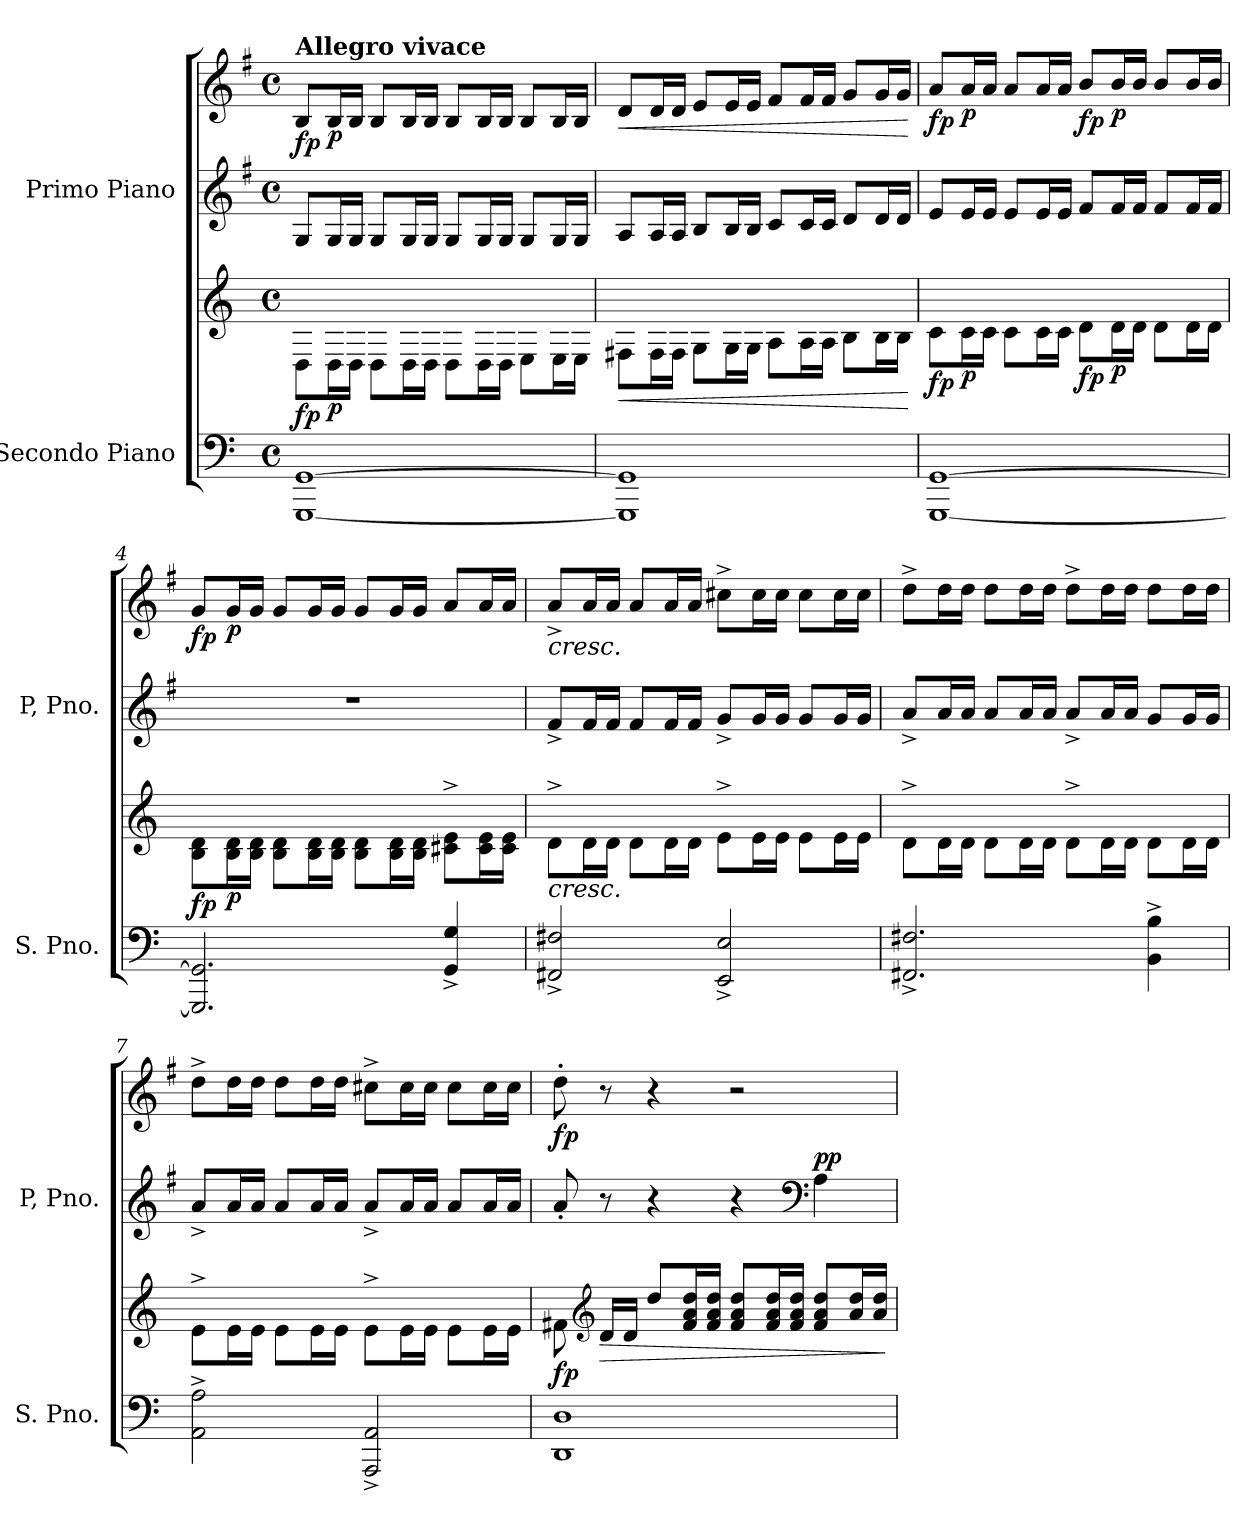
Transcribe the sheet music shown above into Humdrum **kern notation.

**kern	**kern	**dynam	**kern	**kern	**dynam
*part2	*part2	*part2	*part1	*part1	*part1
*staff4	*staff3	*staff3/4	*staff2	*staff1	*staff1/2
*I"Secondo Piano	*	*	*I"Primo Piano	*	*
*I'S. Pno.	*	*	*I'P, Pno.	*	*
*clefF4	*clefG2	*	*clefG2	*clefG2	*
*k[]	*k[]	*	*k[f#]	*k[f#]	*
*M4/4	*M4/4	*	*M4/4	*M4/4	*
*met(c)	*met(c)	*	*met(c)	*met(c)	*
=1	=1	=1	=1	=1	=1
!	!	!	!	!LO:TX:a:B:t=Allegro vivace	!
!	!	!LO:DY:b	!	!	!LO:DY:b
[1GGG [1GG	8D\L	fp	8G/L	8B/L	fp
!	!	!LO:DY:b	!	!	!LO:DY:b
.	16D\L	p	16G/L	16B/L	p
.	16D\JJ	.	16G/JJ	16B/JJ	.
.	8D\L	.	8G/L	8B/L	.
.	16D\L	.	16G/L	16B/L	.
.	16D\JJ	.	16G/JJ	16B/JJ	.
.	8D\L	.	8G/L	8B/L	.
.	16D\L	.	16G/L	16B/L	.
.	16D\JJ	.	16G/JJ	16B/JJ	.
.	8E\L	.	8G/L	8B/L	.
.	16E\L	.	16G/L	16B/L	.
.	16E\JJ	.	16G/JJ	16B/JJ	.
=2	=2	=2	=2	=2	=2
!	!	!LO:HP:b	!	!	!LO:HP:b
1GGG] 1GG]	8F#X\L	<	8A/L	8d/L	<
.	16F#\L	.	16A/L	16d/L	.
.	16F#\JJ	.	16A/JJ	16d/JJ	.
.	8G\L	.	8B/L	8e/L	.
.	16G\L	.	16B/L	16e/L	.
.	16G\JJ	.	16B/JJ	16e/JJ	.
.	8A\L	.	8c/L	8f#/L	.
.	16A\L	.	16c/L	16f#/L	.
.	16A\JJ	.	16c/JJ	16f#/JJ	.
.	8B\L	.	8d/L	8g/L	.
.	16B\L	.	16d/L	16g/L	.
.	16B\JJ	.	16d/JJ	16g/JJ	.
.	.	[	.	.	[
=3	=3	=3	=3	=3	=3
!	!	!LO:DY:b	!	!	!LO:DY:b
[1GGG [1GG	8c\L	fp	8e/L	8a/L	fp
!	!	!LO:DY:b	!	!	!LO:DY:b
.	16c\L	p	16e/L	16a/L	p
.	16c\JJ	.	16e/JJ	16a/JJ	.
.	8c\L	.	8e/L	8a/L	.
.	16c\L	.	16e/L	16a/L	.
.	16c\JJ	.	16e/JJ	16a/JJ	.
!	!	!LO:DY:b	!	!	!LO:DY:b
.	8d\L	fp	8f#/L	8b/L	fp
!	!	!LO:DY:b	!	!	!LO:DY:b
.	16d\L	p	16f#/L	16b/L	p
.	16d\JJ	.	16f#/JJ	16b/JJ	.
.	8d\L	.	8f#/L	8b/L	.
.	16d\L	.	16f#/L	16b/L	.
.	16d\JJ	.	16f#/JJ	16b/JJ	.
!!LO:LB:g=z
=4	=4	=4	=4	=4	=4
!	!	!LO:DY:b	!	!	!LO:DY:b
2.GGG/] 2.GG/]	8B\ 8d\L	fp	1r	8g/L	fp
!	!	!LO:DY:b	!	!	!LO:DY:b
.	16B\ 16d\L	p	.	16g/L	p
.	16B\ 16d\JJ	.	.	16g/JJ	.
.	8B\ 8d\L	.	.	8g/L	.
.	16B\ 16d\L	.	.	16g/L	.
.	16B\ 16d\JJ	.	.	16g/JJ	.
.	8B\ 8d\L	.	.	8g/L	.
.	16B\ 16d\L	.	.	16g/L	.
.	16B\ 16d\JJ	.	.	16g/JJ	.
4GG/^ 4G/^	8c#X\^ 8e\^L	.	.	8a/L	.
.	16c#\ 16e\L	.	.	16a/L	.
.	16c#\ 16e\JJ	.	.	16a/JJ	.
=5	=5	=5	=5	=5	=5
!	!	!	!	!LO:TX:b:i:t=cresc.	!
!	!LO:TX:b:i:t=cresc.	!	!	!	!
2FF#X/^ 2F#X/^	8d^\L	.	8f#^/L	8a^/L	.
.	16d\L	.	16f#/L	16a/L	.
.	16d\JJ	.	16f#/JJ	16a/JJ	.
.	8d\L	.	8f#/L	8a/L	.
.	16d\L	.	16f#/L	16a/L	.
.	16d\JJ	.	16f#/JJ	16a/JJ	.
2EE/^ 2E/^	8e^\L	.	8g^/L	8cc#X^\L	.
.	16e\L	.	16g/L	16cc#\L	.
.	16e\JJ	.	16g/JJ	16cc#\JJ	.
.	8e\L	.	8g/L	8cc#\L	.
.	16e\L	.	16g/L	16cc#\L	.
.	16e\JJ	.	16g/JJ	16cc#\JJ	.
=6	=6	=6	=6	=6	=6
2.FF#X/^ 2.F#X/^	8d^\L	.	8a^/L	8dd^\L	.
.	16d\L	.	16a/L	16dd\L	.
.	16d\JJ	.	16a/JJ	16dd\JJ	.
.	8d\L	.	8a/L	8dd\L	.
.	16d\L	.	16a/L	16dd\L	.
.	16d\JJ	.	16a/JJ	16dd\JJ	.
.	8d^\L	.	8a^/L	8dd^\L	.
.	16d\L	.	16a/L	16dd\L	.
.	16d\JJ	.	16a/JJ	16dd\JJ	.
4BB\^ 4B\^	8d\L	.	8g/L	8dd\L	.
.	16d\L	.	16g/L	16dd\L	.
.	16d\JJ	.	16g/JJ	16dd\JJ	.
!!LO:LB:g=z
=7	=7	=7	=7	=7	=7
2AA\^ 2A\^	8e^\L	.	8a^/L	8dd^\L	.
.	16e\L	.	16a/L	16dd\L	.
.	16e\JJ	.	16a/JJ	16dd\JJ	.
.	8e\L	.	8a/L	8dd\L	.
.	16e\L	.	16a/L	16dd\L	.
.	16e\JJ	.	16a/JJ	16dd\JJ	.
2AAA/^ 2AA/^	8e^\L	.	8a^/L	8cc#X^\L	.
.	16e\L	.	16a/L	16cc#\L	.
.	16e\JJ	.	16a/JJ	16cc#\JJ	.
.	8e\L	.	8a/L	8cc#\L	.
.	16e\L	.	16a/L	16cc#\L	.
.	16e\JJ	.	16a/JJ	16cc#\JJ	.
=8	=8	=8	=8	=8	=8
!	!	!LO:DY:b	!	!	!LO:DY:b
1DD 1D	8f#X\	fp	8a'/	8dd'\	fp
*	*clefG2	*	*	*	*
!	!	!LO:HP:b	!	!	!
.	16d/LL	>	8r	8r	.
.	16d/JJ	.	.	.	.
.	8dd/L	.	4r	4r	.
.	16f#/ 16a/ 16dd/L	.	.	.	.
.	16f#/ 16a/ 16dd/JJ	.	.	.	.
.	8f#/ 8a/ 8dd/L	.	4r	2r	.
.	16f#/ 16a/ 16dd/L	.	.	.	.
.	16f#/ 16a/ 16dd/JJ	.	.	.	.
*	*	*	*clefF4	*	*
!	!	!	!	!	!LO:DY:a=2
.	8f#/ 8a/ 8dd/L	.	4A\	.	pp
.	16a/ 16dd/L	.	.	.	.
.	16a/ 16dd/JJ	.	.	.	.
.	.	]	.	.	.
=	=	=	=	=	=
*-	*-	*-	*-	*-	*-
